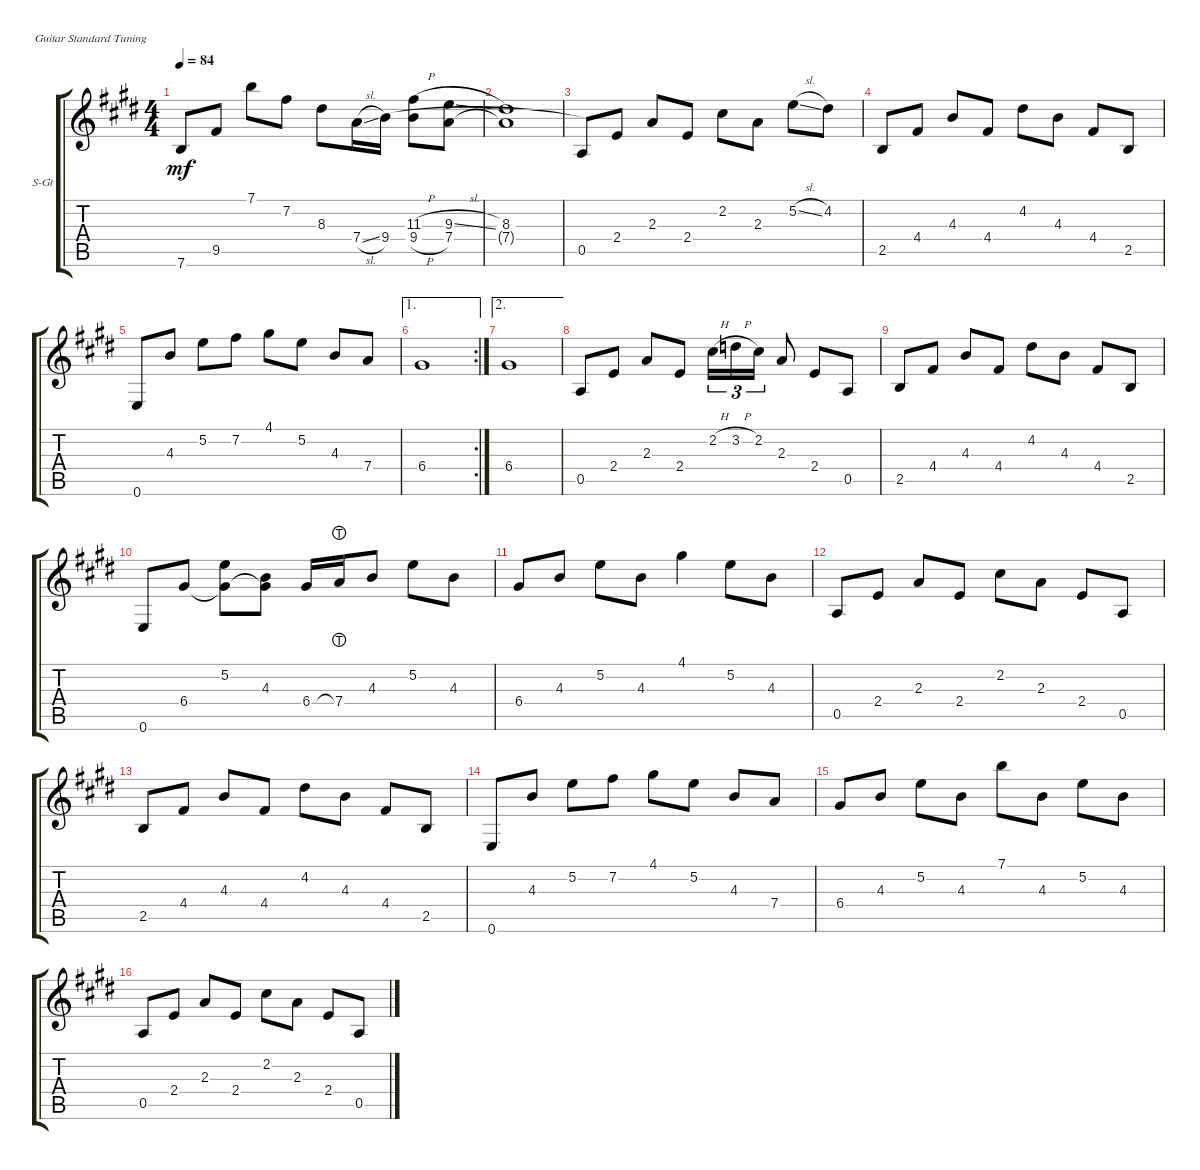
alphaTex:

\defaultSystemsLayout 4
\bracketExtendMode groupsimilarinstruments
\firstSystemTrackNameOrientation horizontal
\otherSystemsTrackNameOrientation horizontal
\track ("Steel Guitar" "S-Gt") {instrument acousticguitarsteel}
\staff {score tabs}
\tuning (E4 B3 G3 D3 A2 E2)
\ts (4 4)
\tempo 84
\clef g2
\ks e
7.6.8{dy mf} 9.5.8 7.1.8 7.2.8 8.3.8 7.4{sl}.16 9.4.16{legatoorigin} (9.4{h} 11.3{h}).8{legatoorigin} (9.3{sl} 7.4).8{legatoorigin} |
(7.4{t} 8.3).1{legatoorigin} |
0.5.8 2.4.8 2.3.8 2.4.8 2.2.8 2.3.8 5.2{sl}.8 4.2.8 |
2.5.8 4.4.8 4.3.8 4.4.8 4.2.8 4.3.8 4.4.8 2.5.8 |
0.6.8 4.3.8 5.2.8 7.2.8 4.1.8 5.2.8 4.3.8 7.4.8 |
\ae 1
\rc 2
6.4.1 |
\ae 2
6.4.1 |
0.5.8 2.4.8 2.3.8 2.4.8 2.2{h}.16{tu (3 2)} 3.2{h}.16{tu (3 2)} 2.2.16{tu (3 2)} 2.3.8 2.4.8 0.5.8 |
2.5.8 4.4.8 4.3.8 4.4.8 4.2.8 4.3.8 4.4.8 2.5.8 |
0.6.8 6.4.8 (5.2 6.4{t}).8 (4.3 6.4{t}).8 6.4.16 7.4{lht}.16 4.3.8 5.2.8 4.3.8 |
6.4.8 4.3.8 5.2.8 4.3.8 4.1.4 5.2.8 4.3.8 |
0.5.8 2.4.8 2.3.8 2.4.8 2.2.8 2.3.8 2.4.8 0.5.8 |
2.5.8 4.4.8 4.3.8 4.4.8 4.2.8 4.3.8 4.4.8 2.5.8 |
0.6.8 4.3.8 5.2.8 7.2.8 4.1.8 5.2.8 4.3.8 7.4.8 |
6.4.8 4.3.8 5.2.8 4.3.8 7.1.8 4.3.8 5.2.8 4.3.8 |
0.5.8 2.4.8 2.3.8 2.4.8 2.2.8 2.3.8 2.4.8 0.5.8
